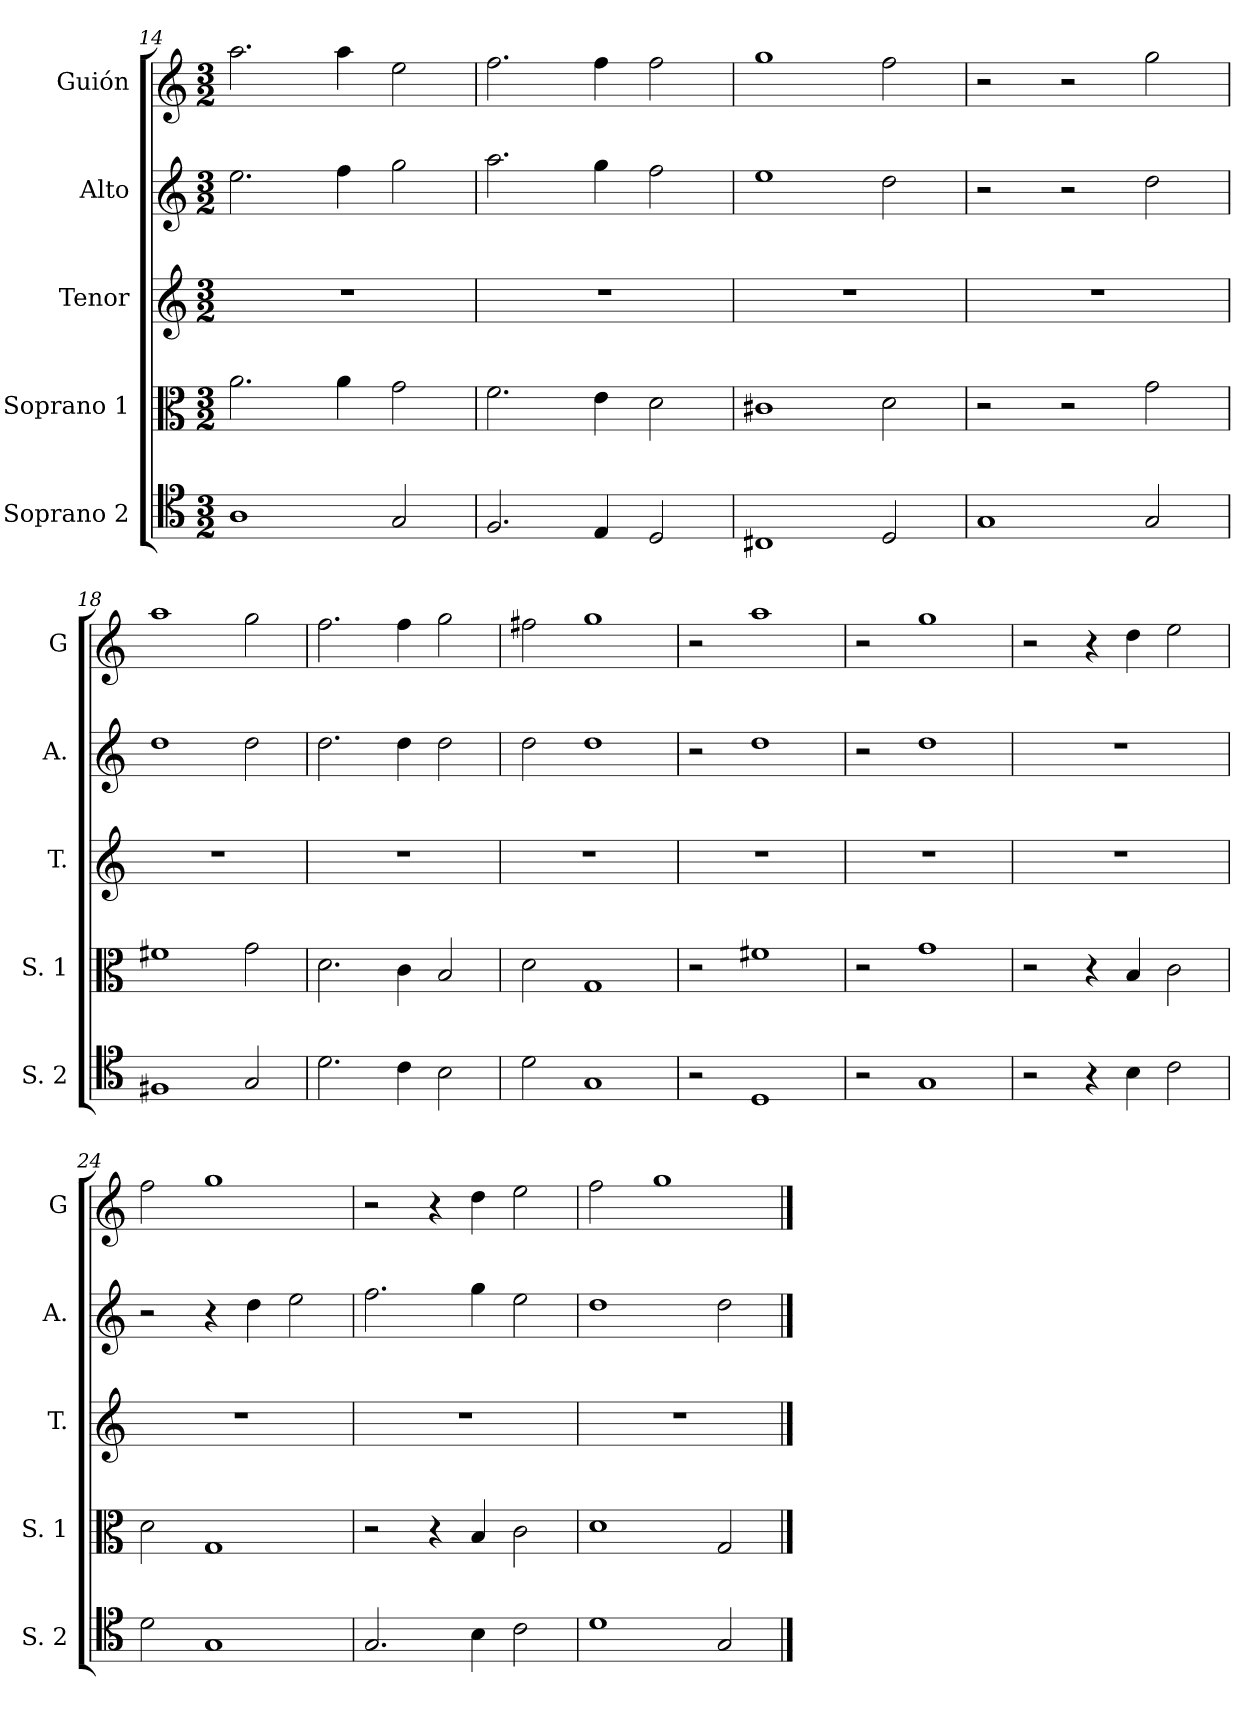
**kern	**kern	**kern	**kern	**kern
*part5	*part4	*part3	*part2	*part1
*staff5	*staff4	*staff3	*staff2	*staff1
*I"Soprano 2	*I"Soprano 1	*I"Tenor	*I"Alto	*I"Guión
*I'S. 2	*I'S. 1	*I'T.	*I'A.	*I'G
*clefC4	*clefC3	*clefG2	*clefG2	*clefG2
*M3/2	*M3/2	*M3/2	*M3/2	*M3/2
=14	=14	=14	=14	=14
1A	2.a	1.r	2.ee	2.aa
.	4a	.	4ff	4aa
2G	2g	.	2gg	2ee
!!LO:PB:g=z
=15	=15	=15	=15	=15
2.F	2.f	1.r	2.aa	2.ff
4E	4e	.	4gg	4ff
2D	2d	.	2ff	2ff
=16	=16	=16	=16	=16
1C#X	1c#X	1.r	1ee	1gg
2D	2d	.	2dd	2ff
=17	=17	=17	=17	=17
1G	2r	1.r	2r	2r
.	2r	.	2r	2r
2G	2g	.	2dd	2gg
=18	=18	=18	=18	=18
1F#X	1f#X	1.r	1dd	1aa
2G	2g	.	2dd	2gg
=19	=19	=19	=19	=19
2.d	2.d	1.r	2.dd	2.ff
4c	4c	.	4dd	4ff
2B	2B	.	2dd	2gg
=20	=20	=20	=20	=20
2d	2d	1.r	2dd	2ff#X
1G	1G	.	1dd	1gg
=21	=21	=21	=21	=21
2r	2r	1.r	2r	2r
1D	1f#X	.	1dd	1aa
!!LO:LB:g=z
=22	=22	=22	=22	=22
2r	2r	1.r	2r	2r
1G	1g	.	1dd	1gg
=23	=23	=23	=23	=23
2r	2r	1.r	1.r	2r
4r	4r	.	.	4r
4B	4B	.	.	4dd
2c	2c	.	.	2ee
=24	=24	=24	=24	=24
2d	2d	1.r	2r	2ff
1G	1G	.	4r	1gg
.	.	.	4dd	.
.	.	.	2ee	.
=25	=25	=25	=25	=25
2.G	2r	1.r	2.ff	2r
.	4r	.	.	4r
4B	4B	.	4gg	4dd
2c	2c	.	2ee	2ee
=26	=26	=26	=26	=26
1d	1d	1.r	1dd	2ff
.	.	.	.	1gg
2G	2G	.	2dd	.
==	==	==	==	==
*-	*-	*-	*-	*-
